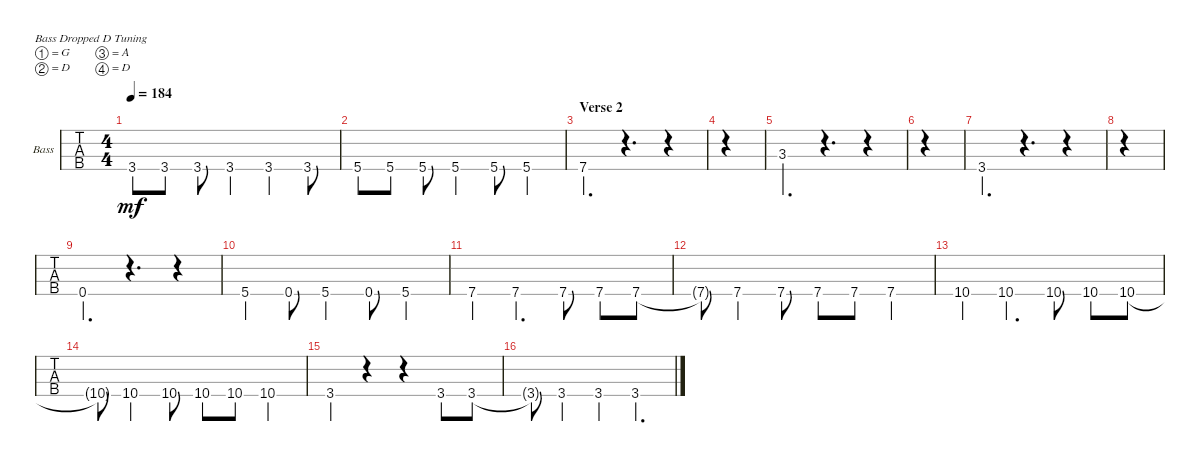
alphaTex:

\defaultSystemsLayout 4
\bracketExtendMode groupsimilarinstruments
\firstSystemTrackNameOrientation horizontal
\otherSystemsTrackNameOrientation horizontal
\track ("Bass (David)" "Bass") {instrument electricbassfinger}
\staff {tabs}
\tuning (G2 D2 A1 D1)
\ts (4 4)
\tempo 184
\clef f4
\ks c
3.4.8{dy mf} 3.4.8 3.4.8 3.4.4 3.4.4 3.4.8 |
5.4.8 5.4.8 5.4.8 5.4.4 5.4.8 5.4.4 |
\section ("" "Verse 2")
7.4.4{d} r.4{d} r.4 |
|
3.3.4{d} r.4{d} r.4 |
|
3.4.4{d} r.4{d} r.4 |
|
0.4.4{d} r.4{d} r.4 |
5.4.4 0.4.8 5.4.4 0.4.8 5.4.4 |
7.4.4 7.4.4{d} 7.4.8 7.4.8 7.4.8 |
7.4{t}.8 7.4.4 7.4.8 7.4.8 7.4.8 7.4.4 |
10.4.4 10.4.4{d} 10.4.8 10.4.8 10.4.8 |
10.4{t}.8 10.4.4 10.4.8 10.4.8 10.4.8 10.4.4 |
3.4.4 r.4 r.4 3.4.8 3.4.8 |
3.4{t}.8 3.4.4 3.4.4 3.4.4{d}
